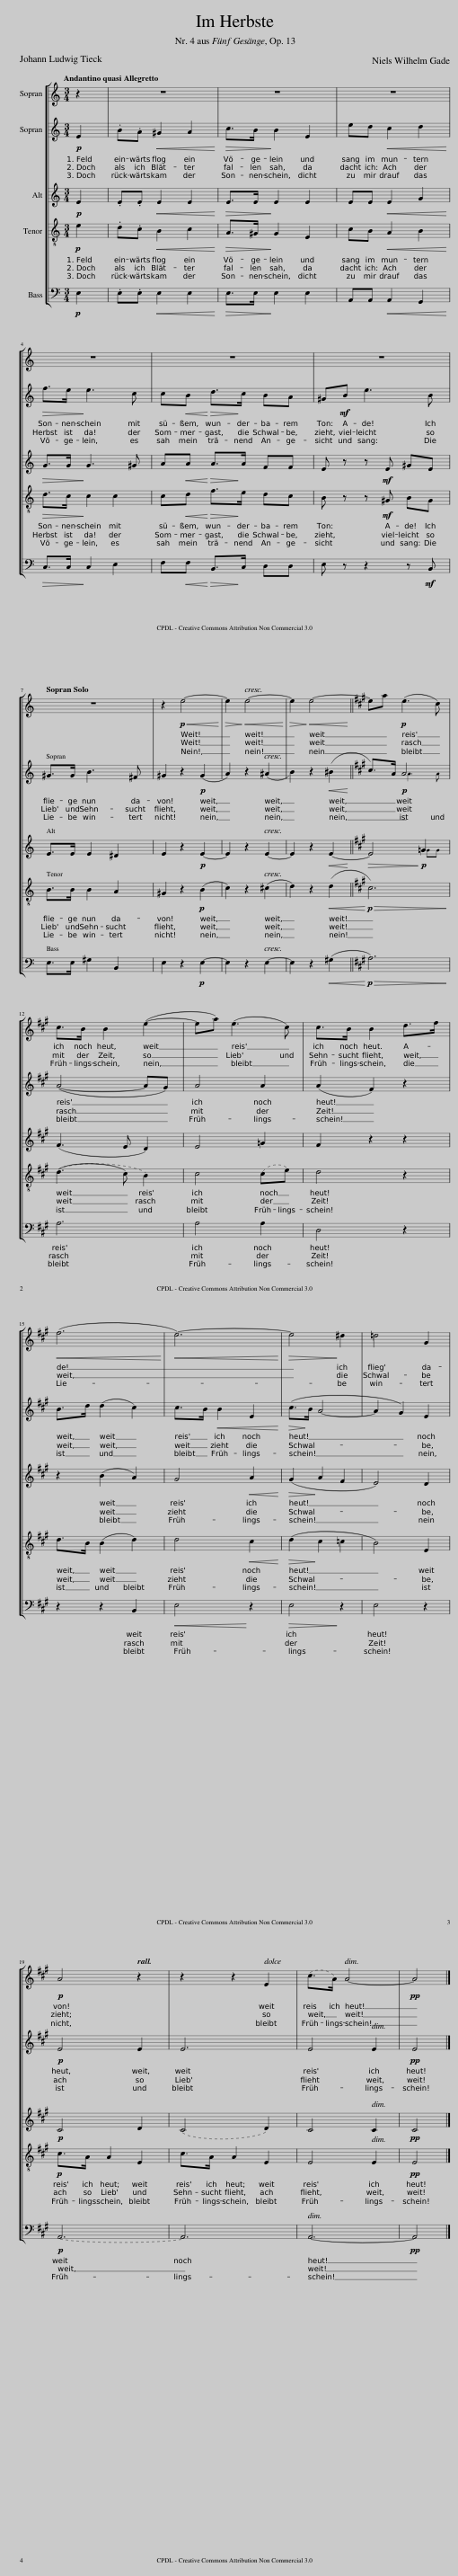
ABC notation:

X:1
%%score [ 1 ( 2 3 ) ( 4 5 ) 6 7 ]
L:1/8
Q:1/4=90
M:3/4
I:linebreak $
K:C
V:1 treble
V:2 treble
V:3 treble
V:4 treble
V:5 treble
V:6 treble-8
V:7 bass
V:1
 z2 | z6 | z6 | z6 |$ z6 | %5
 z6 | z6 |$ z6 | z2!p!!<(! e4-!<)! |!>(! e2!>)!!<(! e4-!<)! | %10
!>(! e2!>)!!<(! e4-!<)! ||[K:A] ea!p! (e3 c) |$ c>B B2 (e2- | ea) (e3 c) | c>B B2 d>f |$ %15
!<(! (f6!<)! |!<(! e6-)!<)! |!>(! e4!>)! ^d2 | =d4 G2 |$!p! A4[Q:1/4=88] z2 | %20
 z2 z2 E2 | (c>A) A4- |!pp! A4 |] %23
V:2
!p! E2 | .B.A!<(! ^G2 A2!<)! |!>(! c>B!>)! B2 E2 | ed!<(! c2 d2!<)! |$!>(! f>e!>)! e3 c | %5
 c!<(!B!<)!!>(! d>!>)!c BA | ^G!mf!B e3 B |$ ^G>G B3 ^F | ^G2 z2!p! (G2 | A2) z2 (^A2 | %10
 B2) z2!<(! (^B2!<)! ||[K:A] c>)A!p! A4 |$ (A4- AG) | A4 A2 | (A2 F2) z2 |$ %15
 B>d (d2 c2) | c>B!<(! B2 E2!<)! |!>(! (c>!>)!B A4- | A2 G2) E2 |$!p! E4 E2 | %20
 E6 | E4 E2 |!pp! E4 |] %23
V:3
 x2 | x6 | x6 | x6 |$ x6 | %5
 x6 | x6 |$ x6 | x6 | x6 | %10
 x6 ||[K:A] x2 A3 A |$ x6 | x6 | x6 |$ %15
 x6 | x6 | x6 | x6 |$ x6 | %20
 x6 | x6 | x4 |] %23
V:4
!p! E2 | .E.E!<(! E2 E2!<)! |!>(! E>E!>)! E2 E2 | EE!<(! E2 G2!<)! |$!>(! G>G!>)! G3 ^G | %5
 A!<(!A!<)!!>(! A>!>)!A FF | E z z!mf! E ^GE |$ E>E E2 ^D2 | E2 z2!p! E2- | E2 z2 E2- | %10
 E2 z2!<(! E2-!<)! ||[K:A]!>(! E4!>)!!p! =G2 |$ (F3 E D2) | E4 =G2 | F2 z2 z2 |$ %15
 z2 (B2 A2) | G4!<(! A2!<)! |!>(! (G2!>)! A2 F2 | E4) D2 |$!p! C4 D2 | %20
 (C4 D2) | C4 C2 |!pp! C4 |] %23
V:5
 x2 | x6 | x6 | x6 |$ x6 | %5
 x6 | x6 |$ x6 | x6 | x6 | %10
 x6 ||[K:A] x4 =GG |$ x6 | x6 | x6 |$ %15
 x6 | x6 | x6 | x6 |$ x6 | %20
 x6 | x6 | x4 |] %23
V:6
!p! e2 | .d.c!<(! B2 c2!<)! |!>(! A>^G!>)! G2 E2 | cB!<(! A2 B2!<)! |$!>(! d>c!>)! c2 c2 | %5
 c!<(!d!<)!!>(! f>!>)!e dc | B z z!mf! ^G BG |$ B>B B2 A2 | ^G2 z2!p! (B2 | c2) z2 (^c2 | %10
 d2) z2!<(! (d2!<)! ||[K:A]!p!!>(! c6)!>)! |$ ((d3 c) B2) | c4 (ce) | d4 z2 |$ %15
 d>B (B2 d2) | d4!<(! c2!<)! |!>(! (d2!>)! c2 =c2 | B4) E2 |$!p! c>A A2 E2 | %20
 c>A A2 E2 | E4 E2 |!pp! E4 |] %23
V:7
!p! E,2 | .E,.E,!<(! E,2 E,2!<)! |!>(! E,>E,!>)! E,2 E,2 | A,,A,,!<(! A,,2 G,,2!<)! |$!>(! C,>C,!>)! C,2 E,2 | %5
 F,!<(!F,!<)!!>(! B,,>!>)!C, D,D, | E, z z2 z!mf! B,, |$ E,>E, ^G,2 B,,2 | E,2 z2!p! E,2- | E,2 z2 E,2- | %10
 E,2 z2!<(! (^G,2!<)! ||[K:A]!p!!>(! A,6)!>)! |$ A,6 | A,4 A,2 | D,4 z2 |$ %15
 z2 z2 B,,2 |!<(! E,4!<)! z2 |!>(! E,4!>)! z2 | E,4 z2 |$!p! A,,6- | %20
 A,,6 | A,,6- |!pp! A,,4 |] %23
